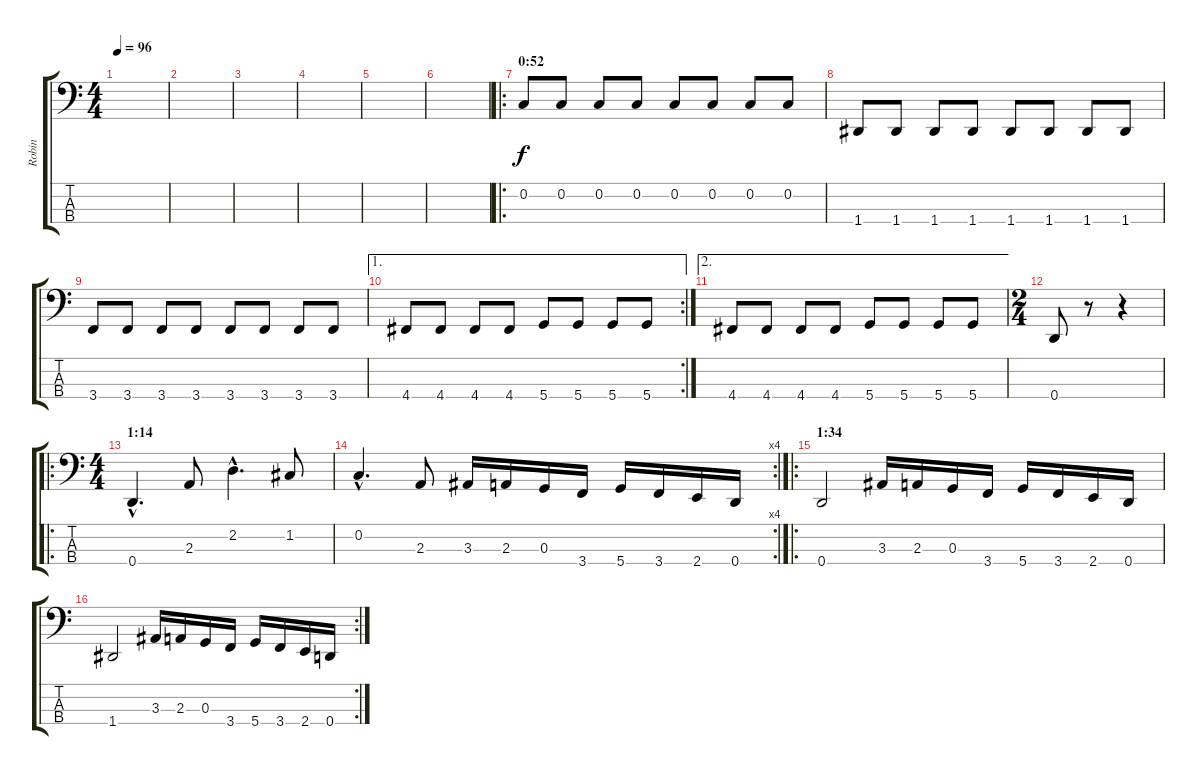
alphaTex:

\track ("Robin" "Robin") {instrument electricbasspick}
\staff {score tabs}
\tuning (F2 C2 G1 D1) {hide}
\ts (4 4)
\tempo 96
\clef f4
\ks c
|
|
|
|
|
|
\ro
\section ("" "0:52")
0.2.8 0.2.8 0.2.8 0.2.8 0.2.8 0.2.8 0.2.8 0.2.8 |
1.4.8 1.4.8 1.4.8 1.4.8 1.4.8 1.4.8 1.4.8 1.4.8 |
3.4.8 3.4.8 3.4.8 3.4.8 3.4.8 3.4.8 3.4.8 3.4.8 |
\ae 1
\rc 2
4.4.8 4.4.8 4.4.8 4.4.8 5.4.8 5.4.8 5.4.8 5.4.8 |
\ae 2
4.4.8 4.4.8 4.4.8 4.4.8 5.4.8 5.4.8 5.4.8 5.4.8 |
\ts (2 4)
0.4.8 r.8 r.4 |
\ro
\ts (4 4)
\section ("" "1:14")
0.4{hac}.4{d} 2.3.8 2.2{hac}.4{d} 1.2.8 |
\rc 4
0.2{hac}.4{d} 2.3.8 3.3.16 2.3.16 0.3.16 3.4.16 5.4.16 3.4.16 2.4.16 0.4.16 |
\ro
\section ("" "1:34")
0.4.2 3.3.16 2.3.16 0.3.16 3.4.16 5.4.16 3.4.16 2.4.16 0.4.16 |
\rc 2
1.4.2 3.3.16 2.3.16 0.3.16 3.4.16 5.4.16 3.4.16 2.4.16 0.4.16
